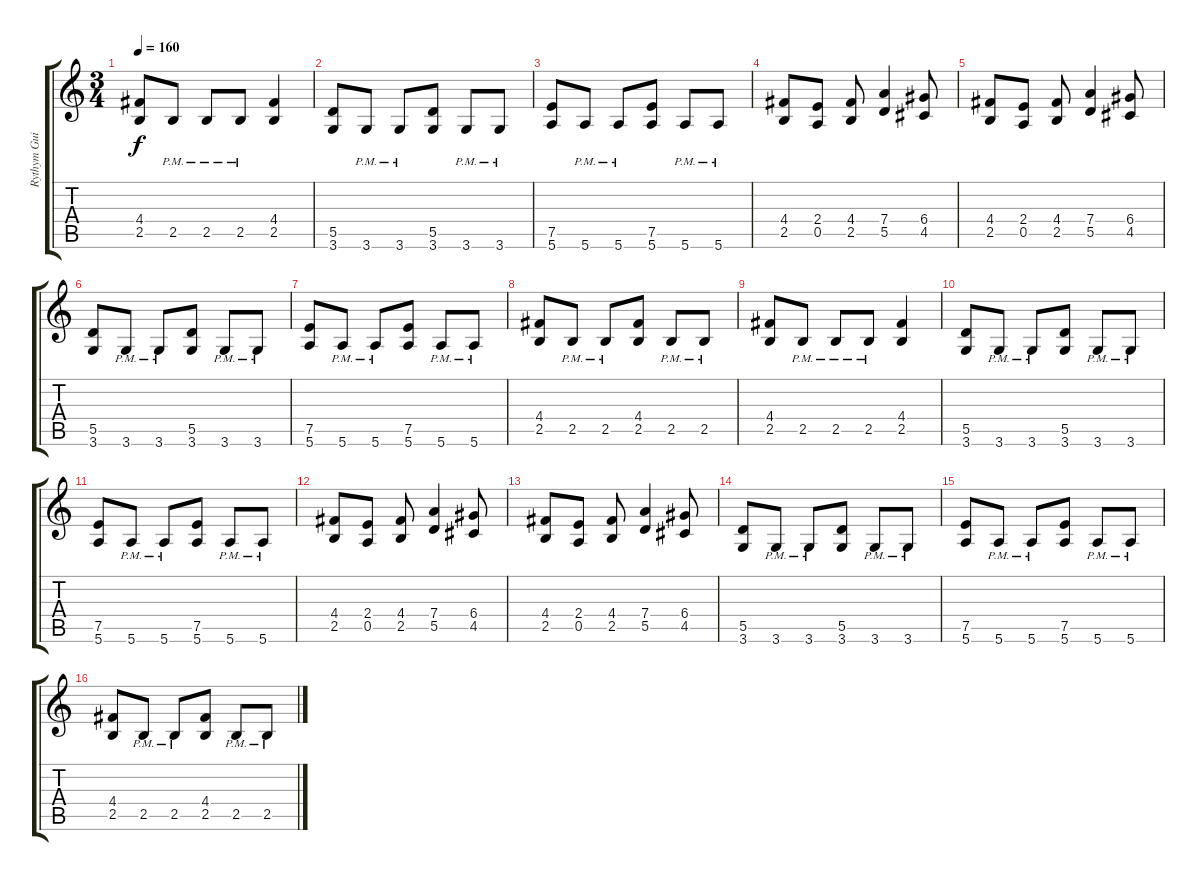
\track ("Rythym Guitar" "Rythym Gui") {instrument overdrivenguitar}
\staff {score tabs}
\tuning (E4 B3 G3 D3 A2 E2) {hide}
\ts (3 4)
\tempo 160
\clef g2
\ks c
(4.4 2.5).8{dy f} 2.5{pm}.8 2.5{pm}.8 2.5{pm}.8 (4.4 2.5).4 |
(5.5 3.6).8 3.6{pm}.8 3.6{pm}.8 (5.5 3.6).8 3.6{pm}.8 3.6{pm}.8 |
(7.5 5.6).8 5.6{pm}.8 5.6{pm}.8 (7.5 5.6).8 5.6{pm}.8 5.6{pm}.8 |
(4.4 2.5).8 (2.4 0.5).8 (4.4 2.5).8 (7.4 5.5).4 (6.4 4.5).8 |
(4.4 2.5).8 (2.4 0.5).8 (4.4 2.5).8 (7.4 5.5).4 (6.4 4.5).8 |
(5.5 3.6).8 3.6{pm}.8 3.6{pm}.8 (5.5 3.6).8 3.6{pm}.8 3.6{pm}.8 |
(7.5 5.6).8 5.6{pm}.8 5.6{pm}.8 (7.5 5.6).8 5.6{pm}.8 5.6{pm}.8 |
(4.4 2.5).8 2.5{pm}.8 2.5{pm}.8 (4.4 2.5).8 2.5{pm}.8 2.5{pm}.8 |
(4.4 2.5).8 2.5{pm}.8 2.5{pm}.8 2.5{pm}.8 (4.4 2.5).4 |
(5.5 3.6).8 3.6{pm}.8 3.6{pm}.8 (5.5 3.6).8 3.6{pm}.8 3.6{pm}.8 |
(7.5 5.6).8 5.6{pm}.8 5.6{pm}.8 (7.5 5.6).8 5.6{pm}.8 5.6{pm}.8 |
(4.4 2.5).8 (2.4 0.5).8 (4.4 2.5).8 (7.4 5.5).4 (6.4 4.5).8 |
(4.4 2.5).8 (2.4 0.5).8 (4.4 2.5).8 (7.4 5.5).4 (6.4 4.5).8 |
(5.5 3.6).8 3.6{pm}.8 3.6{pm}.8 (5.5 3.6).8 3.6{pm}.8 3.6{pm}.8 |
(7.5 5.6).8 5.6{pm}.8 5.6{pm}.8 (7.5 5.6).8 5.6{pm}.8 5.6{pm}.8 |
(4.4 2.5).8 2.5{pm}.8 2.5{pm}.8 (4.4 2.5).8 2.5{pm}.8 2.5{pm}.8
